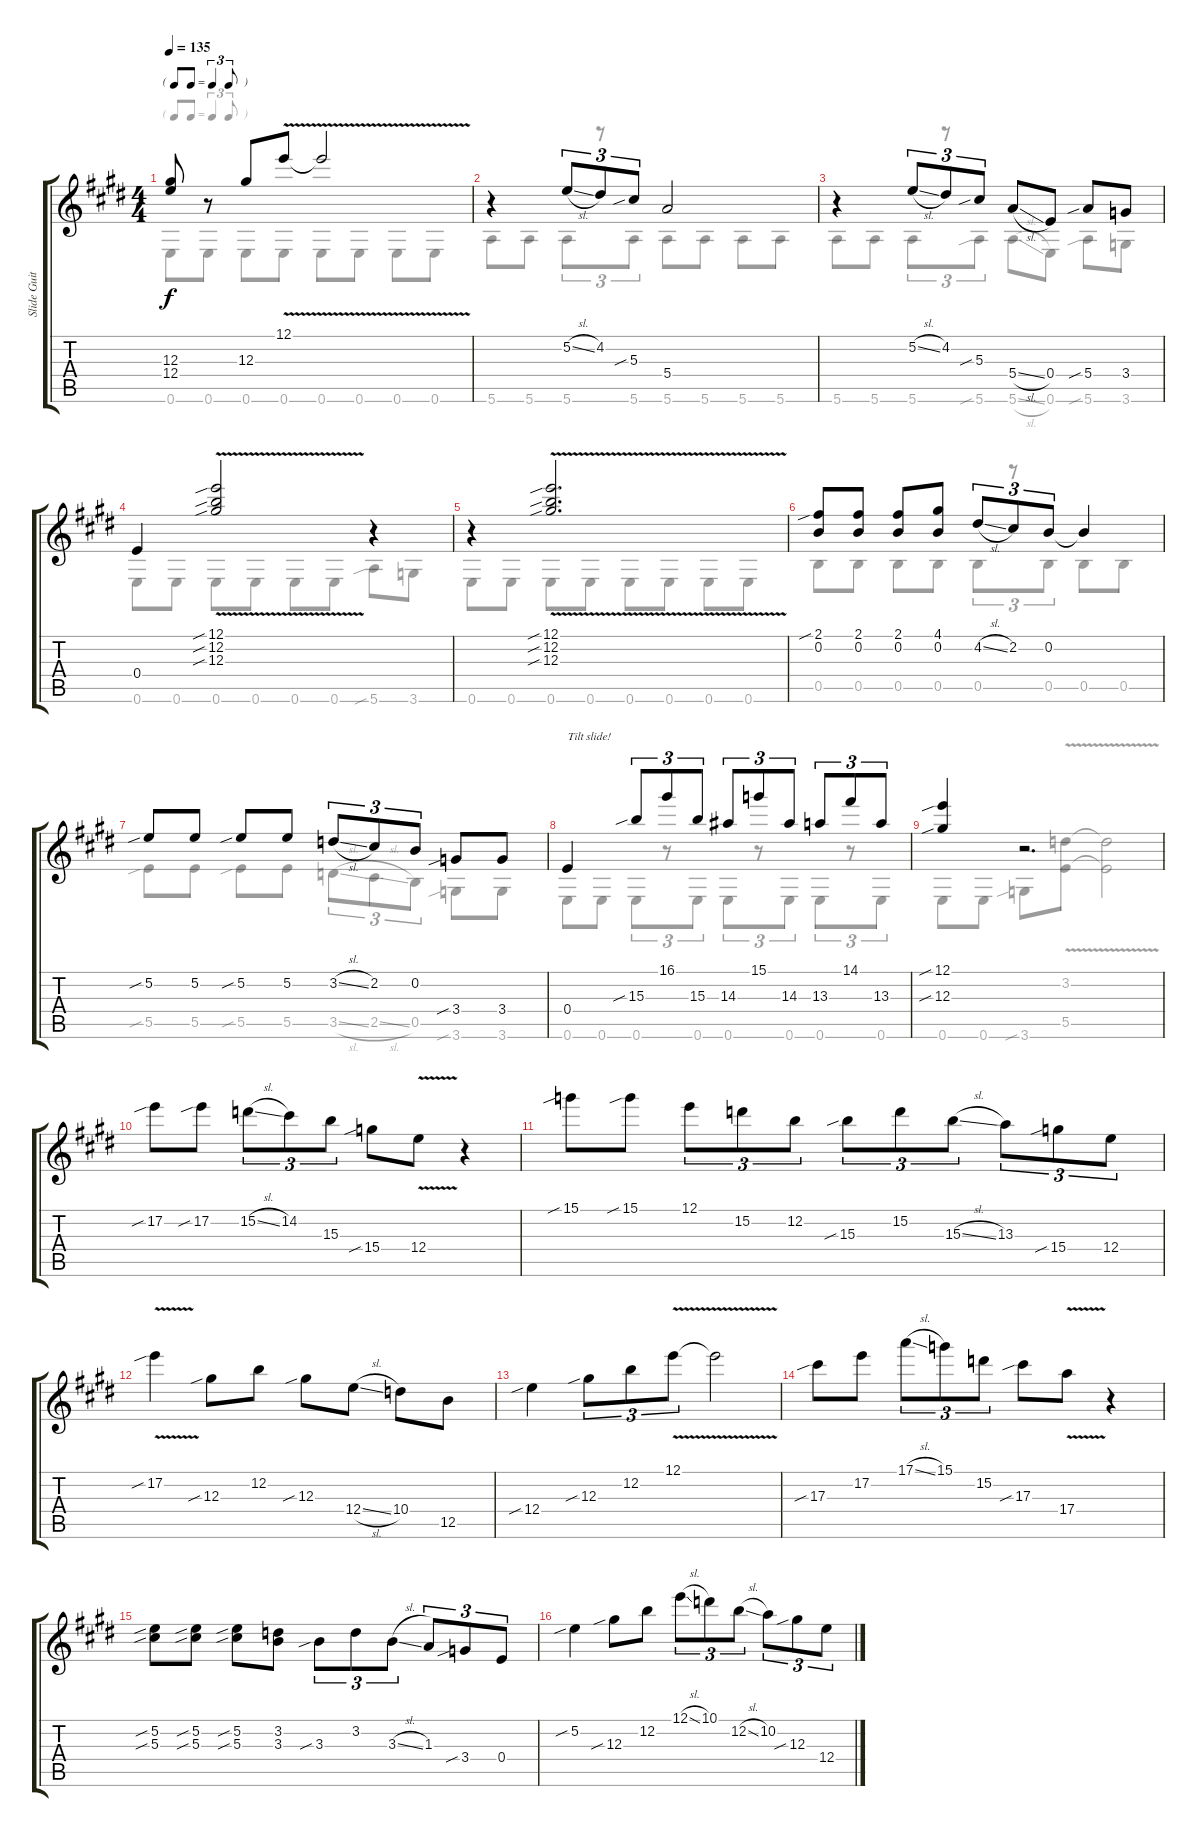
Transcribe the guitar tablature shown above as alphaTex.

\track ("Slide Guitar" "Slide Guit") {instrument overdrivenguitar}
\staff {score tabs}
\tuning (E4 B3 Ab3 E3 B2 E2) {hide}
\voice
\ts (4 4)
\tf triplet8th
\tempo 135
\clef g2
\ks e
(12.3 12.4).8{dy f} r.8 12.3.8 12.1{v}.8 12.1{t}.2 |
r.4 5.2{sl}.8{tu (3 2)} 4.2.8{tu (3 2)} 5.3{sib}.8{tu (3 2)} 5.4.2 |
r.4 5.2{sl}.8{tu (3 2)} 4.2.8{tu (3 2)} 5.3{sib}.8{tu (3 2)} 5.4{sl}.8 0.4.8 5.4{sib}.8 3.4.8 |
0.4.4 (12.1{v sib} 12.2{v sib} 12.3{v sib}).2 r.4 |
r.4 (12.1{v sib} 12.2{v sib} 12.3{v sib}).2{d} |
(2.1{sib} 0.2).8 (2.1 0.2).8 (2.1 0.2).8 (4.1 0.2).8 4.2{sl}.8{tu (3 2)} 2.2.8{tu (3 2)} 0.2.8{tu (3 2)} 0.2{t}.4 |
5.2{sib}.8 5.2.8 5.2{sib}.8 5.2.8 3.2{sl}.8{tu (3 2)} 2.2.8{tu (3 2)} 0.2.8{tu (3 2)} 3.4{sib}.8 3.4.8 |
0.4.4{txt "Tilt slide!"} 15.3{sib}.8{tu (3 2)} 16.1.8{tu (3 2)} 15.3.8{tu (3 2)} 14.3.8{tu (3 2)} 15.1.8{tu (3 2)} 14.3.8{tu (3 2)} 13.3.8{tu (3 2)} 14.1.8{tu (3 2)} 13.3.8{tu (3 2)} |
(12.1{sib} 12.3{sib}).4 r.2{d} |
17.2{sib}.8 17.2{sib}.8 15.2{sl}.8{tu (3 2)} 14.2.8{tu (3 2)} 15.3.8{tu (3 2)} 15.4{sib}.8 12.4{v}.8 r.4 |
15.1{sib}.8 15.1{sib}.8 12.1.8{tu (3 2)} 15.2.8{tu (3 2)} 12.2.8{tu (3 2)} 15.3{sib}.8{tu (3 2)} 15.2.8{tu (3 2)} 15.3{sl}.8{tu (3 2)} 13.3.8{tu (3 2)} 15.4{sib}.8{tu (3 2)} 12.4.8{tu (3 2)} |
17.2{v sib}.4 12.3{sib}.8 12.2.8 12.3{sib}.8 12.4{sl}.8 10.4.8 12.5.8 |
12.4{sib}.4 12.3{sib}.8{tu (3 2)} 12.2.8{tu (3 2)} 12.1{v}.8{tu (3 2)} 12.1{t}.2 |
17.3{sib}.8 17.2.8 17.1{sl}.8{tu (3 2)} 15.1.8{tu (3 2)} 15.2.8{tu (3 2)} 17.3{sib}.8 17.4{v}.8 r.4 |
(5.2{sib} 5.3{sib}).8 (5.2{sib} 5.3{sib}).8 (5.2{sib} 5.3{sib}).8 (3.2 3.3).8 3.3{sib}.8{tu (3 2)} 3.2.8{tu (3 2)} 3.3{sl}.8{tu (3 2)} 1.3.8{tu (3 2)} 3.4{sib}.8{tu (3 2)} 0.4.8{tu (3 2)} |
5.2{sib}.4 12.3{sib}.8 12.2.8 12.1{sl}.8{tu (3 2)} 10.1.8{tu (3 2)} 12.2{sl}.8{tu (3 2)} 10.2.8{tu (3 2)} 12.3{sib}.8{tu (3 2)} 12.4.8{tu (3 2)}
\voice
\clef g2
\ottava regular
\simile none
\ks e
0.6.8{dy f} 0.6.8 0.6.8 0.6.8 0.6.8 0.6.8 0.6.8 0.6.8 |
5.6.8 5.6.8 5.6.8{tu (3 2)} r.8{tu (3 2)} 5.6.8{tu (3 2)} 5.6.8 5.6.8 5.6.8 5.6.8 |
5.6.8 5.6.8 5.6.8{tu (3 2)} r.8{tu (3 2)} 5.6{sib}.8{tu (3 2)} 5.6{sl}.8 0.6.8 5.6{sib}.8 3.6.8 |
0.6.8 0.6.8 0.6.8 0.6.8 0.6.8 0.6.8 5.6{sib}.8 3.6.8 |
0.6.8 0.6.8 0.6.8 0.6.8 0.6.8 0.6.8 0.6.8 0.6.8 |
0.5.8 0.5.8 0.5.8 0.5.8 0.5.8{tu (3 2)} r.8{tu (3 2)} 0.5.8{tu (3 2)} 0.5.8 0.5.8 |
5.5{sib}.8 5.5.8 5.5{sib}.8 5.5.8 3.5{sl}.8{tu (3 2)} 2.5{sl}.8{tu (3 2)} 0.5.8{tu (3 2)} 3.6{sib}.8 3.6.8 |
0.6.8 0.6.8 0.6.8{tu (3 2)} r.8{tu (3 2)} 0.6.8{tu (3 2)} 0.6.8{tu (3 2)} r.8{tu (3 2)} 0.6.8{tu (3 2)} 0.6.8{tu (3 2)} r.8{tu (3 2)} 0.6.8{tu (3 2)} |
0.6.8 0.6.8 3.6{sib}.8 (3.2{v} 5.5{v}).8 (3.2{t} 5.5{t}).2 |
|
|
|
|
|
|
